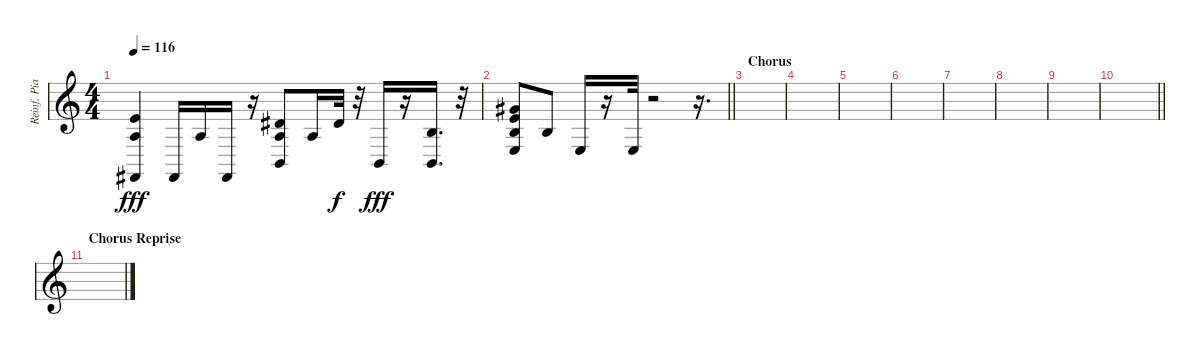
\track ("Reinf. Piano (Tr. 14B)" "Reinf. Pia") {instrument brightacousticpiano}
\staff {score}
\tuning (E4 B3 G3 D3 A2 E2) {hide}
\ts (4 4)
\tempo 116
\clef g2
\ks c
(0.1 2.3 2.6).4{dy fff} 2.6.16 2.3.16 2.6.16 r.16 (4.2 2.3 2.5).8 2.3.16 4.2.32{dy f} r.32 2.5.16{dy fff} r.16 (0.2 2.5).16{d} r.32 |
\barLineRight lightlight
(4.1 5.2 4.3 2.4).8 0.2.8 2.4.16 r.16 2.4.32 r.2 r.16{d} |
\section ("" "Chorus")
|
|
|
|
|
|
|
\barLineRight lightlight
|
\section ("" "Chorus Reprise")
